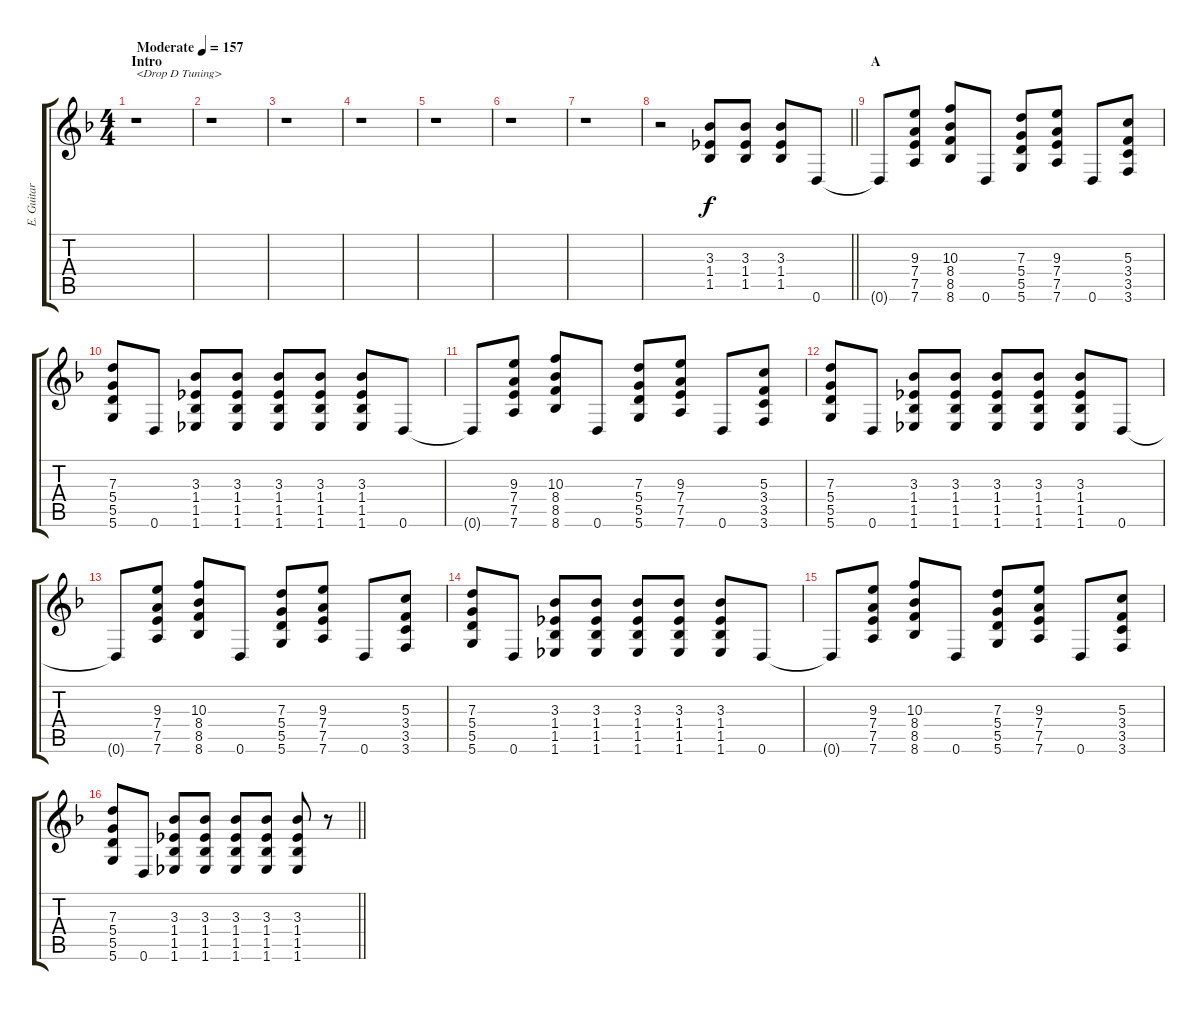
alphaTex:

\track ("E. Guitar III" "E. Guitar ") {instrument overdrivenguitar}
\staff {score tabs}
\tuning (E4 B3 G3 D3 A2 D2) {hide}
\ts (4 4)
\section ("" "Intro")
\tempo (157 "Moderate")
\clef g2
\ks f
r.1{txt "<Drop D Tuning>" dy f instrument overdrivenguitar} |
r.1 |
r.1 |
r.1 |
r.1 |
r.1 |
r.1 |
\barLineRight lightlight
r.2 (3.3 1.4 1.5).8 (3.3 1.4 1.5).8 (3.3 1.4 1.5).8 0.6.8 |
\section ("" "A")
0.6{t}.8 (9.3 7.4 7.5 7.6).8 (10.3 8.4 8.5 8.6).8 0.6.8 (7.3 5.4 5.5 5.6).8 (9.3 7.4 7.5 7.6).8 0.6.8 (5.3 3.4 3.5 3.6).8 |
(7.3 5.4 5.5 5.6).8 0.6.8 (3.3 1.4 1.5 1.6).8 (3.3 1.4 1.5 1.6).8 (3.3 1.4 1.5 1.6).8 (3.3 1.4 1.5 1.6).8 (3.3 1.4 1.5 1.6).8 0.6.8 |
0.6{t}.8 (9.3 7.4 7.5 7.6).8 (10.3 8.4 8.5 8.6).8 0.6.8 (7.3 5.4 5.5 5.6).8 (9.3 7.4 7.5 7.6).8 0.6.8 (5.3 3.4 3.5 3.6).8 |
(7.3 5.4 5.5 5.6).8 0.6.8 (3.3 1.4 1.5 1.6).8 (3.3 1.4 1.5 1.6).8 (3.3 1.4 1.5 1.6).8 (3.3 1.4 1.5 1.6).8 (3.3 1.4 1.5 1.6).8 0.6.8 |
0.6{t}.8 (9.3 7.4 7.5 7.6).8 (10.3 8.4 8.5 8.6).8 0.6.8 (7.3 5.4 5.5 5.6).8 (9.3 7.4 7.5 7.6).8 0.6.8 (5.3 3.4 3.5 3.6).8 |
(7.3 5.4 5.5 5.6).8 0.6.8 (3.3 1.4 1.5 1.6).8 (3.3 1.4 1.5 1.6).8 (3.3 1.4 1.5 1.6).8 (3.3 1.4 1.5 1.6).8 (3.3 1.4 1.5 1.6).8 0.6.8 |
0.6{t}.8 (9.3 7.4 7.5 7.6).8 (10.3 8.4 8.5 8.6).8 0.6.8 (7.3 5.4 5.5 5.6).8 (9.3 7.4 7.5 7.6).8 0.6.8 (5.3 3.4 3.5 3.6).8 |
\barLineRight lightlight
(7.3 5.4 5.5 5.6).8 0.6.8 (3.3 1.4 1.5 1.6).8 (3.3 1.4 1.5 1.6).8 (3.3 1.4 1.5 1.6).8 (3.3 1.4 1.5 1.6).8 (3.3 1.4 1.5 1.6).8 r.8
